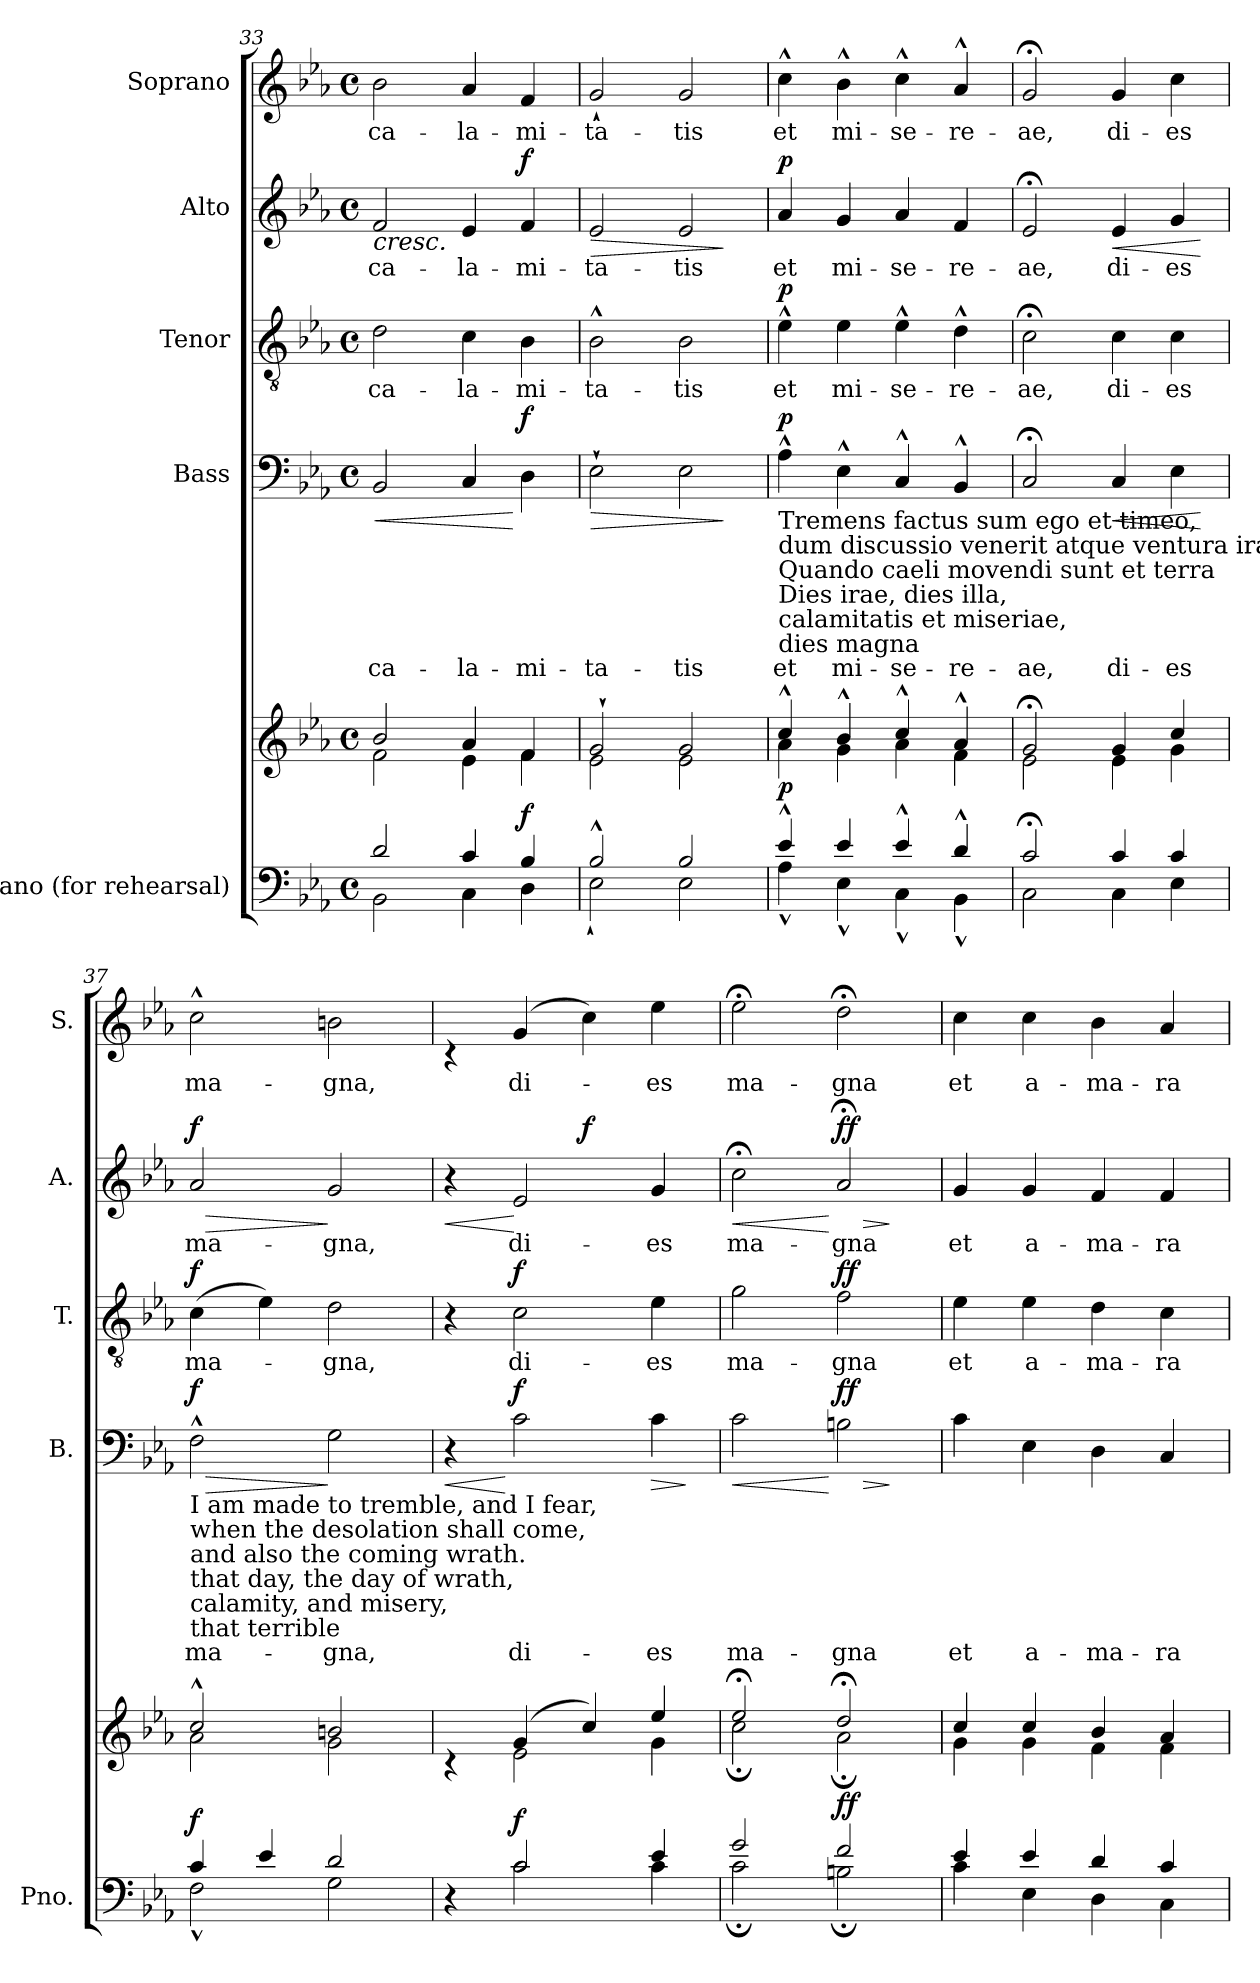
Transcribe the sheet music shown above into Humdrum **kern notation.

**kern	**kern	**dynam	**kern	**text	**dynam	**kern	**text	**dynam	**kern	**text	**dynam	**kern	**text
*part5	*part5	*part5	*part4	*part4	*part4	*part3	*part3	*part3	*part2	*part2	*part2	*part1	*part1
*staff6	*staff5	*staff5/6	*staff4	*staff4	*staff4	*staff3	*staff3	*staff3	*staff2	*staff2	*staff2	*staff1	*staff1
*I"Piano (for rehearsal)	*	*	*I"Bass	*	*	*I"Tenor	*	*	*I"Alto	*	*	*I"Soprano	*
*I'Pno.	*	*	*I'B.	*	*	*I'T.	*	*	*I'A.	*	*	*I'S.	*
*clefF4	*clefG2	*	*clefF4	*	*	*clefGv2	*	*	*clefG2	*	*	*clefG2	*
*k[b-e-a-]	*k[b-e-a-]	*	*k[b-e-a-]	*	*	*k[b-e-a-]	*	*	*k[b-e-a-]	*	*	*k[b-e-a-]	*
*E-:	*E-:	*	*E-:	*	*	*E-:	*	*	*E-:	*	*	*E-:	*
*M4/4	*M4/4	*	*M4/4	*	*	*M4/4	*	*	*M4/4	*	*	*M4/4	*
*met(c)	*met(c)	*	*met(c)	*	*	*met(c)	*	*	*met(c)	*	*	*met(c)	*
=33	=33	=33	=33	=33	=33	=33	=33	=33	=33	=33	=33	=33	=33
*^	*^	*	*	*	*	*	*	*	*	*	*	*	*
!	!	!	!	!	!	!LO:LY:b	!LO:HP:b	!	!LO:LY:b	!	!	!LO:LY:b	!LO:HP:b	!	!LO:LY:b
2d/	2BB-\	2b-/	2f\	.	2BB-/	ca-	<	2d\	ca-	.	2f/	ca-	<	2b-\	ca-
!	!	!	!	!	!	!LO:LY:b	!	!	!LO:LY:b	!	!	!LO:LY:b	!	!	!LO:LY:b
4c/	4C\	4a-/	4e-\	.	4C/	-la-	.	4c\	-la-	.	4e-/	-la-	.	4a-/	-la-
!	!	!	!	!LO:DY:a=2	!	!LO:LY:b	!LO:DY:n=1:a	!	!LO:LY:b	!	!	!LO:LY:b	!LO:DY:a	!	!LO:LY:b
4B-/	4D\	4f/	4f\	f	4D\	-mi-	[ f	4B-\	-mi-	.	4f/	-mi-	f	4f/	-mi-
*v	*v	*	*	*	*	*	*	*	*	*	*	*	*	*	*
*	*v	*v	*	*	*	*	*	*	*	*	*	*	*	*
.	.	.	.	.	.	.	.	.	.	.	[	.	.
=34	=34	=34	=34	=34	=34	=34	=34	=34	=34	=34	=34	=34	=34
*^	*^	*	*	*	*	*	*	*	*	*	*	*	*
!	!	!	!	!	!	!LO:LY:b	!LO:HP:b	!	!LO:LY:b	!	!	!LO:LY:b	!LO:HP:b	!	!LO:LY:b
2B-^^/	2E-`\	2g`/	2e-\	.	2E-`\	-ta-	>	2B-^^\	-ta-	.	2e-/	-ta-	>	2g`/	-ta-
!	!	!	!	!	!	!LO:LY:b	!	!	!LO:LY:b	!	!	!LO:LY:b	!	!	!LO:LY:b
2B-/	2E-\	2g/	2e-\	.	2E-\	-tis	.	2B-\	-tis	.	2e-/	-tis	.	2g/	-tis
*v	*v	*	*	*	*	*	*	*	*	*	*	*	*	*	*
*	*v	*v	*	*	*	*	*	*	*	*	*	*	*	*
.	.	.	.	.	]	.	.	.	.	.	]	.	.
!!LO:LB:g=z
=35	=35	=35	=35	=35	=35	=35	=35	=35	=35	=35	=35	=35	=35
*^	*^	*	*	*	*	*	*	*	*	*	*	*	*
!	!	!	!	!	!LO:TX:b:t=Tremens factus sum ego et timeo,	!	!	!	!	!	!	!	!	!	!
!	!	!	!	!	!LO:TX:b:t=dum discussio venerit atque ventura ira.	!	!	!	!	!	!	!	!	!	!
!	!	!	!	!	!LO:TX:b:t=Quando caeli movendi sunt et terra	!	!	!	!	!	!	!	!	!	!
!	!	!	!	!	!LO:TX:b:t=Dies irae, dies illa,	!	!	!	!	!	!	!	!	!	!
!	!	!	!	!	!LO:TX:b:t=calamitatis et miseriae,	!	!	!	!	!	!	!	!	!	!
!	!	!	!	!	!LO:TX:b:t=dies magna	!	!	!	!	!	!	!	!	!	!
!	!	!	!	!LO:DY:a=2	!	!LO:LY:b	!LO:DY:a	!	!LO:LY:b	!LO:DY:a	!	!LO:LY:b	!LO:DY:a	!	!LO:LY:b
4e-^^/	4A-^^\	4cc^^/	4a-\	p	4A-^^\	et	p	4e-^^\	et	p	4a-/	et	p	4cc^^\	et
!	!	!	!	!	!	!LO:LY:b	!	!	!LO:LY:b	!	!	!LO:LY:b	!	!	!LO:LY:b
4e-/	4E-^^\	4b-^^/	4g\	.	4E-^^\	mi-	.	4e-\	mi-	.	4g/	mi-	.	4b-^^\	mi-
!	!	!	!	!	!	!LO:LY:b	!	!	!LO:LY:b	!	!	!LO:LY:b	!	!	!LO:LY:b
4e-^^/	4C^^\	4cc^^/	4a-\	.	4C^^/	-se-	.	4e-^^\	-se-	.	4a-/	-se-	.	4cc^^\	-se-
!	!	!	!	!	!	!LO:LY:b	!	!	!LO:LY:b	!	!	!LO:LY:b	!	!	!LO:LY:b
4d^^/	4BB-^^\	4a-^^/	4f\	.	4BB-^^/	-re-	.	4d^^\	-re-	.	4f/	-re-	.	4a-^^/	-re-
=36	=36	=36	=36	=36	=36	=36	=36	=36	=36	=36	=36	=36	=36	=36	=36
!	!	!	!	!	!	!LO:LY:b	!	!	!LO:LY:b	!	!	!LO:LY:b	!	!	!LO:LY:b
2c;</	2C\	2g;</	2e-\	.	2C;/	-ae,	.	2c;<\	-ae,	.	2e-;/	-ae,	.	2g;</	-ae,
!	!	!	!	!	!	!LO:LY:b	!LO:HP:b	!	!LO:LY:b	!	!	!LO:LY:b	!LO:HP:b	!	!LO:LY:b
4c/	4C\	4g/	4e-\	.	4C/	di-	<	4c\	di-	.	4e-/	di-	<	4g/	di-
!	!	!	!	!	!	!LO:LY:b	!	!	!LO:LY:b	!	!	!LO:LY:b	!	!	!LO:LY:b
4c/	4E-\	4cc/	4g\	.	4E-\	-es	.	4c\	-es	.	4g/	-es	.	4cc\	-es
*v	*v	*	*	*	*	*	*	*	*	*	*	*	*	*	*
*	*v	*v	*	*	*	*	*	*	*	*	*	*	*	*
.	.	.	.	.	[	.	.	.	.	.	[	.	.
=37	=37	=37	=37	=37	=37	=37	=37	=37	=37	=37	=37	=37	=37
*^	*^	*	*	*	*	*	*	*	*	*	*	*	*
!	!	!	!	!	!LO:TX:b:t=I am made to tremble, and I fear,	!	!	!	!	!	!	!	!	!	!
!	!	!	!	!	!LO:TX:b:t=when the desolation shall come,	!	!	!	!	!	!	!	!	!	!
!	!	!	!	!	!LO:TX:b:t=and also the coming wrath.	!	!	!	!	!	!	!	!	!	!
!	!	!	!	!	!LO:TX:b:t=that day, the day of wrath,	!	!	!	!	!	!	!	!	!	!
!	!	!	!	!	!LO:TX:b:t=calamity, and misery,	!	!	!	!	!	!	!	!	!	!
!	!	!	!	!	!LO:TX:b:t=that terrible	!	!	!	!	!	!	!	!	!	!
!	!	!	!	!LO:DY:a=2	!	!LO:LY:b	!LO:HP:b	!	!LO:LY:b	!	!	!LO:LY:b	!LO:HP:b	!	!LO:LY:b
!	!	!	!	!	!	!	!LO:DY:n=1:a	!	!	!LO:DY:a	!	!	!LO:DY:n=1:a	!	!
4c/	2F^^\	2cc^^/	2a-\	f	2F^^\	ma-	> f	(>4c\	ma-	f	2a-/	ma-	> f	2cc^^\	ma-
4e-/	.	.	.	.	.	.	.	4e-\)	.	.	.	.	.	.	.
!	!	!	!	!	!	!LO:LY:b	!	!	!LO:LY:b	!	!	!LO:LY:b	!	!	!LO:LY:b
2d/	2G\	2bn/	2g\	.	2G\	-gna,	]	2d\	-gna,	.	2g/	-gna,	]	2bn\	-gna,
=38	=38	=38	=38	=38	=38	=38	=38	=38	=38	=38	=38	=38	=38	=38	=38
!	!	!	!	!	!	!	!LO:HP:b	!	!	!	!	!	!LO:HP:b	!	!
*	*	*	*	*	*	*	*	*	*	*	*^	*	*	*	*
4r	4ryy	4rc	4ryy	.	4r	.	<	4r	.	.	4r	2ryy	.	<	4rc	.
!	!	!	!	!LO:DY:a=2	!	!LO:LY:b	!LO:DY:n=1:a	!	!LO:LY:b	!LO:DY:a	!	!	!LO:LY:b	!	!	!LO:LY:b
2c/	2c\	(>4g/	2e-\	f	2c\	di-	[ f	2c\	di-	f	2e-/	.	di-	[	(>4g/	di-
!	!	!	!	!	!	!	!	!	!	!	!	!	!	!LO:DY:a	!	!
.	.	4cc/)	.	.	.	.	.	.	.	.	.	2ryy	.	f	4cc\)	.
!	!	!	!	!	!	!LO:LY:b	!LO:HP:b	!	!LO:LY:b	!	!	!	!LO:LY:b	!	!	!LO:LY:b
4e-/	4c\	4ee-/	4g\	.	4c\	-es	>	4e-\	-es	.	4g/	.	-es	.	4ee-\	-es
*v	*v	*	*	*	*	*	*	*	*	*	*	*	*	*	*	*
*	*v	*v	*	*	*	*	*	*	*	*	*	*	*	*	*
.	.	.	.	.	]	.	.	.	.	.	.	.	.	.
=39	=39	=39	=39	=39	=39	=39	=39	=39	=39	=39	=39	=39	=39	=39
*^	*^	*	*	*	*	*	*	*	*	*	*	*	*	*
!	!	!	!	!	!	!LO:LY:b	!LO:HP:b	!	!LO:LY:b	!	!	!	!LO:LY:b	!LO:HP:b	!	!LO:LY:b
*	*	*	*	*	*	*	*	*	*	*	*v	*v	*	*	*	*
2g/	2c;\	2ee-;</	2cc;\	.	2c\	ma-	<	2g\	ma-	.	2cc;<\	ma-	<	2ee-;<\	ma-
!	!	!	!	!LO:DY:a=2	!	!LO:LY:b	!LO:HP:n=1:b	!	!LO:LY:b	!	!	!LO:LY:b	!LO:HP:n=1:b	!	!LO:LY:b
!	!	!	!	!	!	!	!LO:DY:n=1:a	!	!	!LO:DY:a	!	!	!LO:DY:n=1:a	!	!
2f/	2Bn;\	2dd;</	2a-;\	ff	2Bn\	-gna	[ > ff	2f\	-gna	ff	2a-;</	-gna	[ > ff	2dd;<\	-gna
*v	*v	*	*	*	*	*	*	*	*	*	*	*	*	*	*
*	*v	*v	*	*	*	*	*	*	*	*	*	*	*	*
.	.	.	.	.	]	.	.	.	.	.	]	.	.
!!LO:PB:g=z
=40	=40	=40	=40	=40	=40	=40	=40	=40	=40	=40	=40	=40	=40
*^	*^	*	*	*	*	*	*	*	*	*	*	*	*
!	!	!	!	!	!	!LO:LY:b	!	!	!LO:LY:b	!	!	!LO:LY:b	!	!	!LO:LY:b
4e-/	4c\	4cc/	4g\	.	4c\	et	.	4e-\	et	.	4g/	et	.	4cc\	et
!	!	!	!	!	!	!LO:LY:b	!	!	!LO:LY:b	!	!	!LO:LY:b	!	!	!LO:LY:b
4e-/	4E-\	4cc/	4g\	.	4E-\	a-	.	4e-\	a-	.	4g/	a-	.	4cc\	a-
!	!	!	!	!	!	!LO:LY:b	!	!	!LO:LY:b	!	!	!LO:LY:b	!	!	!LO:LY:b
4d/	4D\	4b-/	4f\	.	4D\	-ma-	.	4d\	-ma-	.	4f/	-ma-	.	4b-\	-ma-
!	!	!	!	!	!	!LO:LY:b	!	!	!LO:LY:b	!	!	!LO:LY:b	!	!	!LO:LY:b
4c/	4C\	4a-/	4f\	.	4C/	-ra	.	4c\	-ra	.	4f/	-ra	.	4a-/	-ra
*v	*v	*	*	*	*	*	*	*	*	*	*	*	*	*	*
*	*v	*v	*	*	*	*	*	*	*	*	*	*	*	*
=	=	=	=	=	=	=	=	=	=	=	=	=	=
*-	*-	*-	*-	*-	*-	*-	*-	*-	*-	*-	*-	*-	*-
